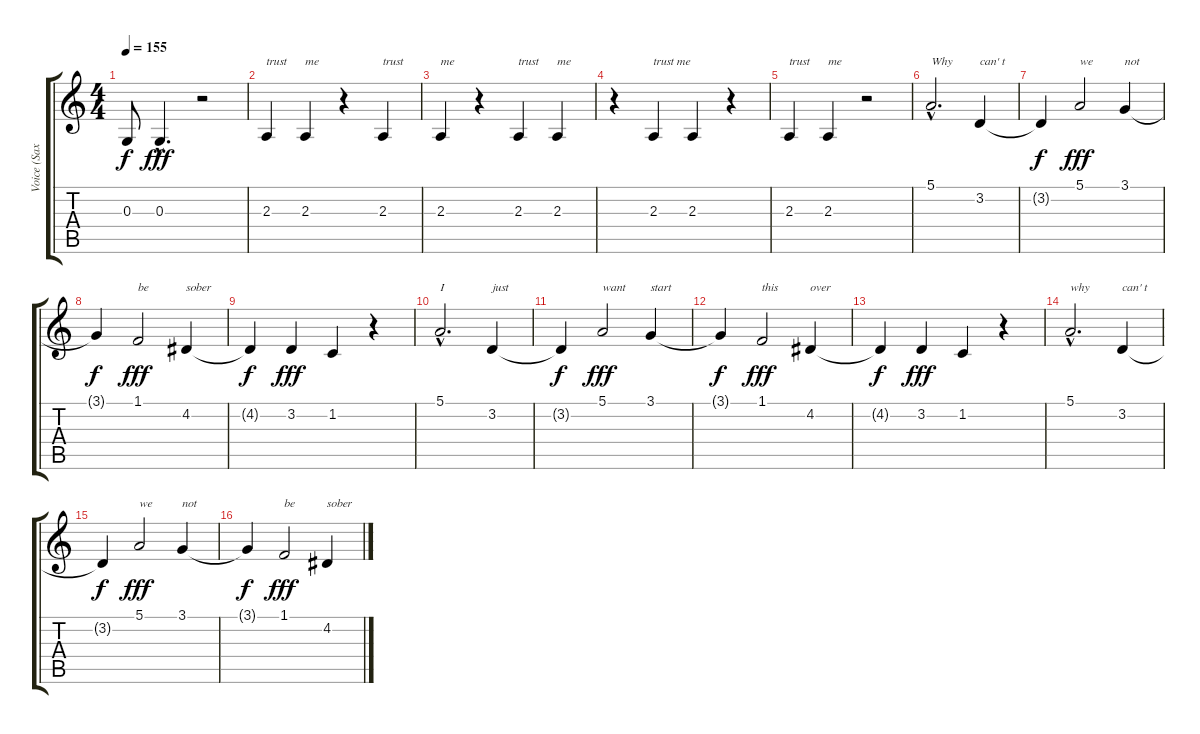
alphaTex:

\track ("Voice (Sax 1)       " "Voice (Sax") {instrument altosax}
\staff {score tabs}
\tuning (E4 B3 G3 D3 A2 E2) {hide}
\ts (4 4)
\tempo 155
\clef g2
\ks c
0.3{t}.8{dy f} 0.3{hac}.4{d dy fff} r.2 |
2.3.4{txt "trust"} 2.3.4{txt "me"} r.4 2.3.4{txt "trust"} |
2.3.4{txt "me"} r.4 2.3.4{txt "trust"} 2.3.4{txt "me"} |
r.4 2.3.4{txt "trust me"} 2.3.4 r.4 |
2.3.4{txt "trust "} 2.3.4{txt "me"} r.2 |
5.1{hac}.2{d txt "Why" volume 14} 3.2.4{txt "can' t"} |
3.2{t}.4{dy f} 5.1.2{txt "we" dy fff} 3.1.4{txt "not"} |
3.1{t}.4{dy f} 1.1.2{txt "be" dy fff} 4.2.4{txt "sober"} |
4.2{t}.4{dy f} 3.2.4{dy fff} 1.2.4 r.4 |
5.1{hac}.2{d txt "I "} 3.2.4{txt "just"} |
3.2{t}.4{dy f} 5.1.2{txt "want" dy fff} 3.1.4{txt "start"} |
3.1{t}.4{dy f} 1.1.2{txt "this" dy fff} 4.2.4{txt "over"} |
4.2{t}.4{dy f} 3.2.4{dy fff} 1.2.4 r.4 |
5.1{hac}.2{d txt "why"} 3.2.4{txt "can' t "} |
3.2{t}.4{dy f} 5.1.2{txt "we" dy fff} 3.1.4{txt "not"} |
3.1{t}.4{dy f} 1.1.2{txt "be" dy fff} 4.2.4{txt "sober"}
